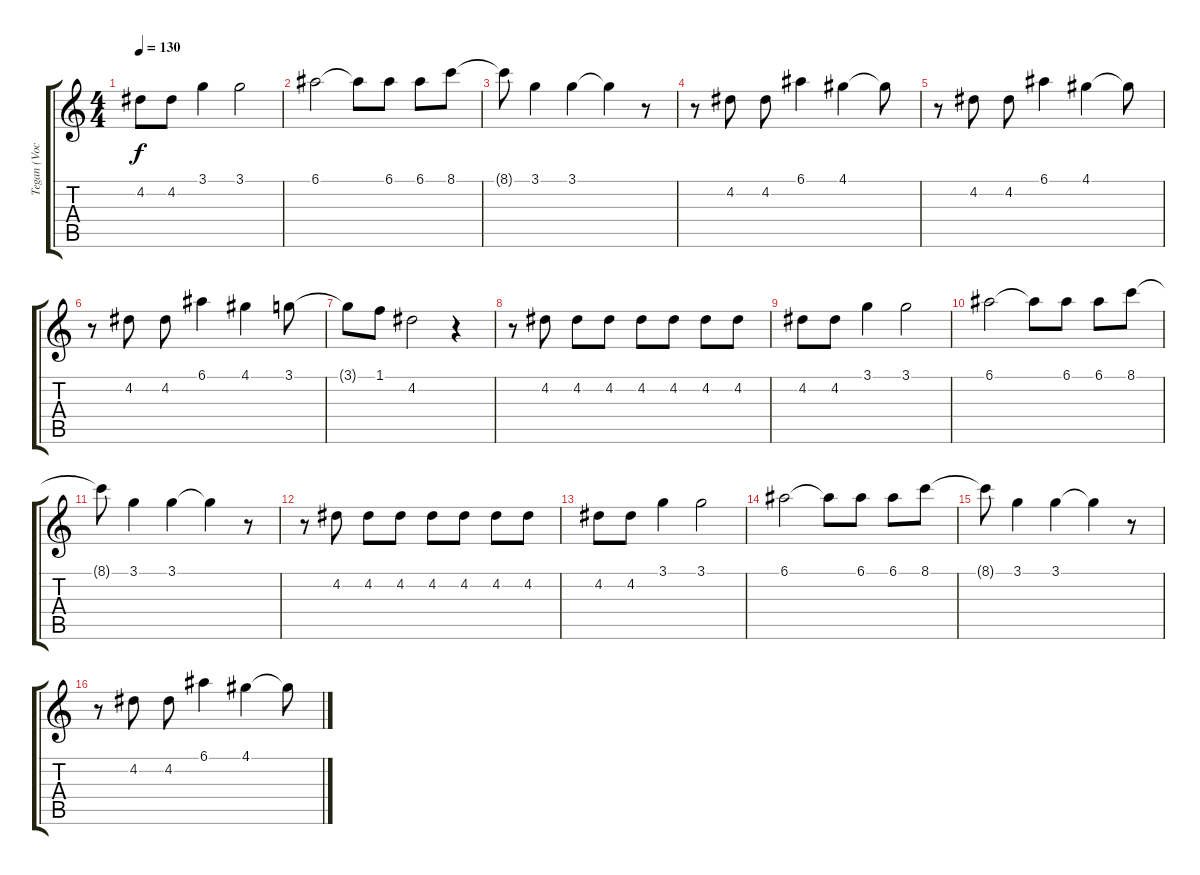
\track ("Tegan (Vocals)" "Tegan (Voc") {instrument electricguitarjazz}
\staff {score tabs}
\tuning (E4 B3 G3 D3 A2 E2) {hide}
\ts (4 4)
\tempo 130
\clef g2
\ks c
4.2.8{dy f} 4.2.8 3.1.4 3.1.2 |
6.1.2 6.1{t}.8 6.1.8 6.1.8 8.1.8 |
8.1{t}.8 3.1.4 3.1.4 3.1{t}.4 r.8 |
r.8 4.2.8 4.2.8 6.1.4 4.1.4 4.1{t}.8 |
r.8 4.2.8 4.2.8 6.1.4 4.1.4 4.1{t}.8 |
r.8 4.2.8 4.2.8 6.1.4 4.1.4 3.1.8 |
3.1{t}.8 1.1.8 4.2.2 r.4 |
r.8 4.2.8 4.2.8 4.2.8 4.2.8 4.2.8 4.2.8 4.2.8 |
4.2.8 4.2.8 3.1.4 3.1.2 |
6.1.2 6.1{t}.8 6.1.8 6.1.8 8.1.8 |
8.1{t}.8 3.1.4 3.1.4 3.1{t}.4 r.8 |
r.8 4.2.8 4.2.8 4.2.8 4.2.8 4.2.8 4.2.8 4.2.8 |
4.2.8 4.2.8 3.1.4 3.1.2 |
6.1.2 6.1{t}.8 6.1.8 6.1.8 8.1.8 |
8.1{t}.8 3.1.4 3.1.4 3.1{t}.4 r.8 |
r.8 4.2.8 4.2.8 6.1.4 4.1.4 4.1{t}.8
